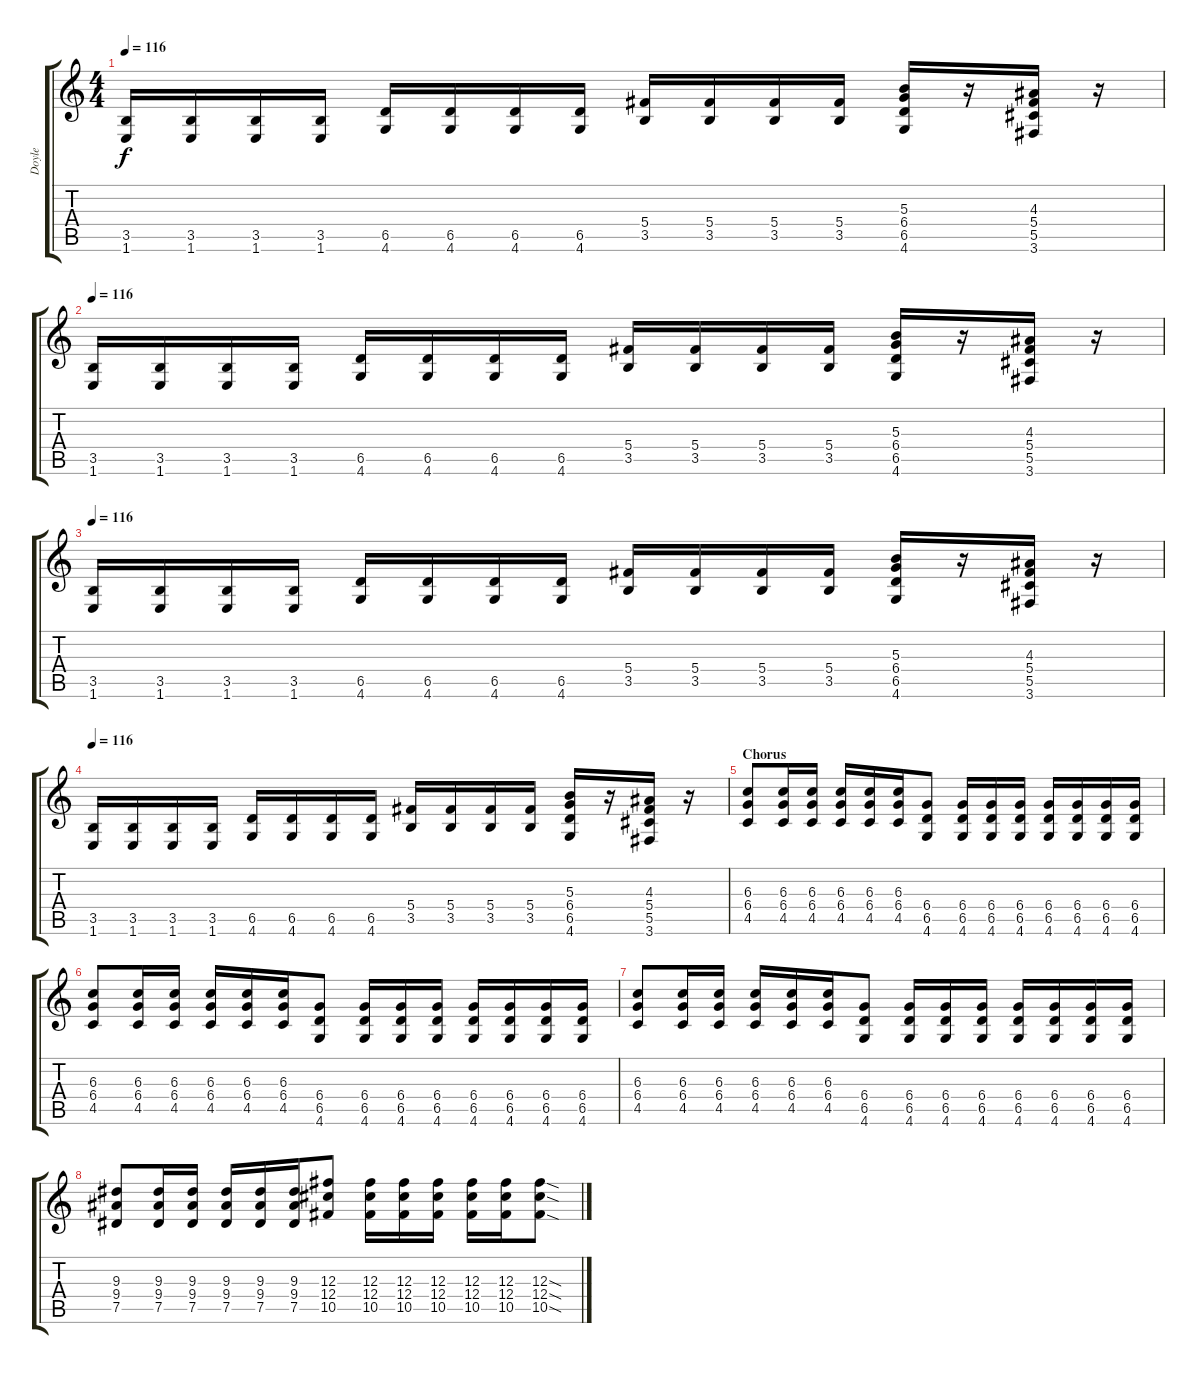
\track ("Doyle " "Doyle ") {instrument overdrivenguitar}
\staff {score tabs}
\tuning (Eb4 Bb3 Gb3 Db3 Ab2 Eb2) {hide}
\ts (4 4)
\tempo 116
\clef g2
\ks c
(3.5 1.6).16{dy f} (3.5 1.6).16 (3.5 1.6).16 (3.5 1.6).16 (6.5 4.6).16 (6.5 4.6).16 (6.5 4.6).16 (6.5 4.6).16 (5.4 3.5).16 (5.4 3.5).16 (5.4 3.5).16 (5.4 3.5).16 (5.3 6.4 6.5 4.6).16 r.16 (4.3 5.4 5.5 3.6).16 r.16 |
\tempo 116
(3.5 1.6).16 (3.5 1.6).16 (3.5 1.6).16 (3.5 1.6).16 (6.5 4.6).16 (6.5 4.6).16 (6.5 4.6).16 (6.5 4.6).16 (5.4 3.5).16 (5.4 3.5).16 (5.4 3.5).16 (5.4 3.5).16 (5.3 6.4 6.5 4.6).16 r.16 (4.3 5.4 5.5 3.6).16 r.16 |
\tempo 116
(3.5 1.6).16 (3.5 1.6).16 (3.5 1.6).16 (3.5 1.6).16 (6.5 4.6).16 (6.5 4.6).16 (6.5 4.6).16 (6.5 4.6).16 (5.4 3.5).16 (5.4 3.5).16 (5.4 3.5).16 (5.4 3.5).16 (5.3 6.4 6.5 4.6).16 r.16 (4.3 5.4 5.5 3.6).16 r.16 |
\tempo 116
(3.5 1.6).16 (3.5 1.6).16 (3.5 1.6).16 (3.5 1.6).16 (6.5 4.6).16 (6.5 4.6).16 (6.5 4.6).16 (6.5 4.6).16 (5.4 3.5).16 (5.4 3.5).16 (5.4 3.5).16 (5.4 3.5).16 (5.3 6.4 6.5 4.6).16 r.16 (4.3 5.4 5.5 3.6).16 r.16 |
\section ("" "Chorus")
(6.3 6.4 4.5).8 (6.3 6.4 4.5).16 (6.3 6.4 4.5).16 (6.3 6.4 4.5).16 (6.3 6.4 4.5).16 (6.3 6.4 4.5).16 (6.4 6.5 4.6).8 (6.4 6.5 4.6).16 (6.4 6.5 4.6).16 (6.4 6.5 4.6).16 (6.4 6.5 4.6).16 (6.4 6.5 4.6).16 (6.4 6.5 4.6).16 (6.4 6.5 4.6).16 |
(6.3 6.4 4.5).8 (6.3 6.4 4.5).16 (6.3 6.4 4.5).16 (6.3 6.4 4.5).16 (6.3 6.4 4.5).16 (6.3 6.4 4.5).16 (6.4 6.5 4.6).8 (6.4 6.5 4.6).16 (6.4 6.5 4.6).16 (6.4 6.5 4.6).16 (6.4 6.5 4.6).16 (6.4 6.5 4.6).16 (6.4 6.5 4.6).16 (6.4 6.5 4.6).16 |
(6.3 6.4 4.5).8 (6.3 6.4 4.5).16 (6.3 6.4 4.5).16 (6.3 6.4 4.5).16 (6.3 6.4 4.5).16 (6.3 6.4 4.5).16 (6.4 6.5 4.6).8 (6.4 6.5 4.6).16 (6.4 6.5 4.6).16 (6.4 6.5 4.6).16 (6.4 6.5 4.6).16 (6.4 6.5 4.6).16 (6.4 6.5 4.6).16 (6.4 6.5 4.6).16 |
(9.3 9.4 7.5).8 (9.3 9.4 7.5).16 (9.3 9.4 7.5).16 (9.3 9.4 7.5).16 (9.3 9.4 7.5).16 (9.3 9.4 7.5).16 (12.3 12.4 10.5).8 (12.3 12.4 10.5).16 (12.3 12.4 10.5).16 (12.3 12.4 10.5).16 (12.3 12.4 10.5).16 (12.3 12.4 10.5).16 (12.3{sod} 12.4{sod} 10.5{sod}).8
